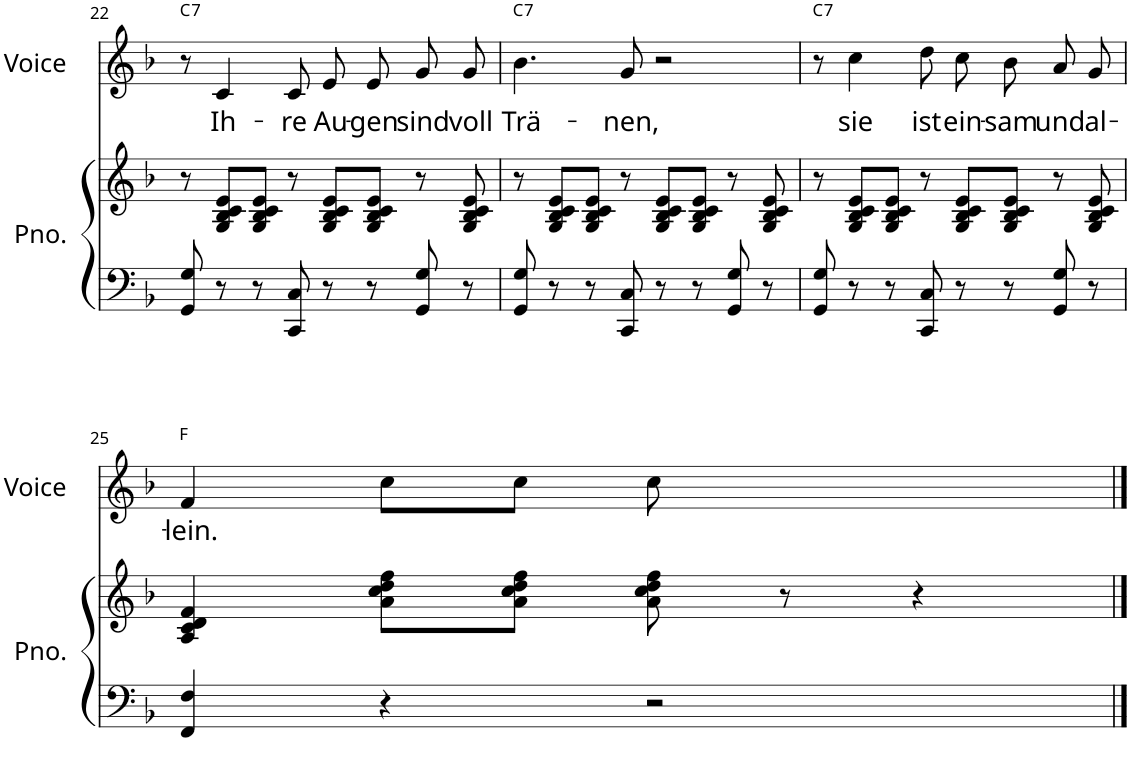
**kern	**kern	**kern	**text	**harte
*part2	*part2	*part1	*part1	*part1
*staff3	*staff2	*staff1	*staff1	*
*I"Piano	*	*I"Voice	*	*
*I'Pno.	*	*I'Voice	*	*
!!LO:PB:g=z
*clefF4	*clefG2	*clefG2	*	*
*k[b-]	*k[b-]	*k[b-]	*	*
*F:	*F:	*F:	*	*
*M4/4	*M4/4	*M4/4	*	*
=22	=22	=22	=22	=22
!	!	!	!	!LO:H:kt=7
8GG/ 8G/	8r	8r	.	C:7
!	!	!	!LO:LY:b	!
8r	8G/ 8B-/ 8c/ 8e/L	4c/	Ih-	.
8r	8G/ 8B-/ 8c/ 8e/J	.	.	.
!	!	!	!LO:LY:b	!
8CC/ 8C/	8r	8c/	-re	.
!	!	!	!LO:LY:b	!
8r	8G/ 8B-/ 8c/ 8e/L	8e/	Au-	.
!	!	!	!LO:LY:b	!
8r	8G/ 8B-/ 8c/ 8e/J	8e/	-gen	.
!	!	!	!LO:LY:b	!
8GG/ 8G/	8r	8g/	sind	.
!	!	!	!LO:LY:b	!
8r	8G/ 8B-/ 8c/ 8e/	8g/	voll	.
=23	=23	=23	=23	=23
!	!	!	!LO:LY:b	!LO:H:kt=7
8GG/ 8G/	8r	4.b-\	Trä-	C:7
8r	8G/ 8B-/ 8c/ 8e/L	.	.	.
8r	8G/ 8B-/ 8c/ 8e/J	.	.	.
!	!	!	!LO:LY:b	!
8CC/ 8C/	8r	8g/	-nen,	.
8r	8G/ 8B-/ 8c/ 8e/L	2r	.	.
8r	8G/ 8B-/ 8c/ 8e/J	.	.	.
8GG/ 8G/	8r	.	.	.
8r	8G/ 8B-/ 8c/ 8e/	.	.	.
=24	=24	=24	=24	=24
!	!	!	!	!LO:H:kt=7
8GG/ 8G/	8r	8r	.	C:7
!	!	!	!LO:LY:b	!
8r	8G/ 8B-/ 8c/ 8e/L	4cc\	sie	.
8r	8G/ 8B-/ 8c/ 8e/J	.	.	.
!	!	!	!LO:LY:b	!
8CC/ 8C/	8r	8dd\	ist	.
!	!	!	!LO:LY:b	!
8r	8G/ 8B-/ 8c/ 8e/L	8cc\	ein-	.
!	!	!	!LO:LY:b	!
8r	8G/ 8B-/ 8c/ 8e/J	8b-\	-sam	.
!	!	!	!LO:LY:b	!
8GG/ 8G/	8r	8a/	und	.
!	!	!	!LO:LY:b	!
8r	8G/ 8B-/ 8c/ 8e/	8g/	al-	.
!!LO:LB:g=z
=25	=25	=25	=25	=25
!	!	!	!LO:LY:b	!
4FF/ 4F/	4A/ 4c/ 4d/ 4f/	4f/	-lein.	F:maj
4r	8a\ 8cc\ 8dd\ 8ff\L	8cc\L	.	.
.	8a\ 8cc\ 8dd\ 8ff\J	8cc\J	.	.
2r	8a\ 8cc\ 8dd\ 8ff\	8cc\	.	.
.	8r	4.ryy	.	.
.	4r	.	.	.
==	==	==	==	==
*-	*-	*-	*-	*-
